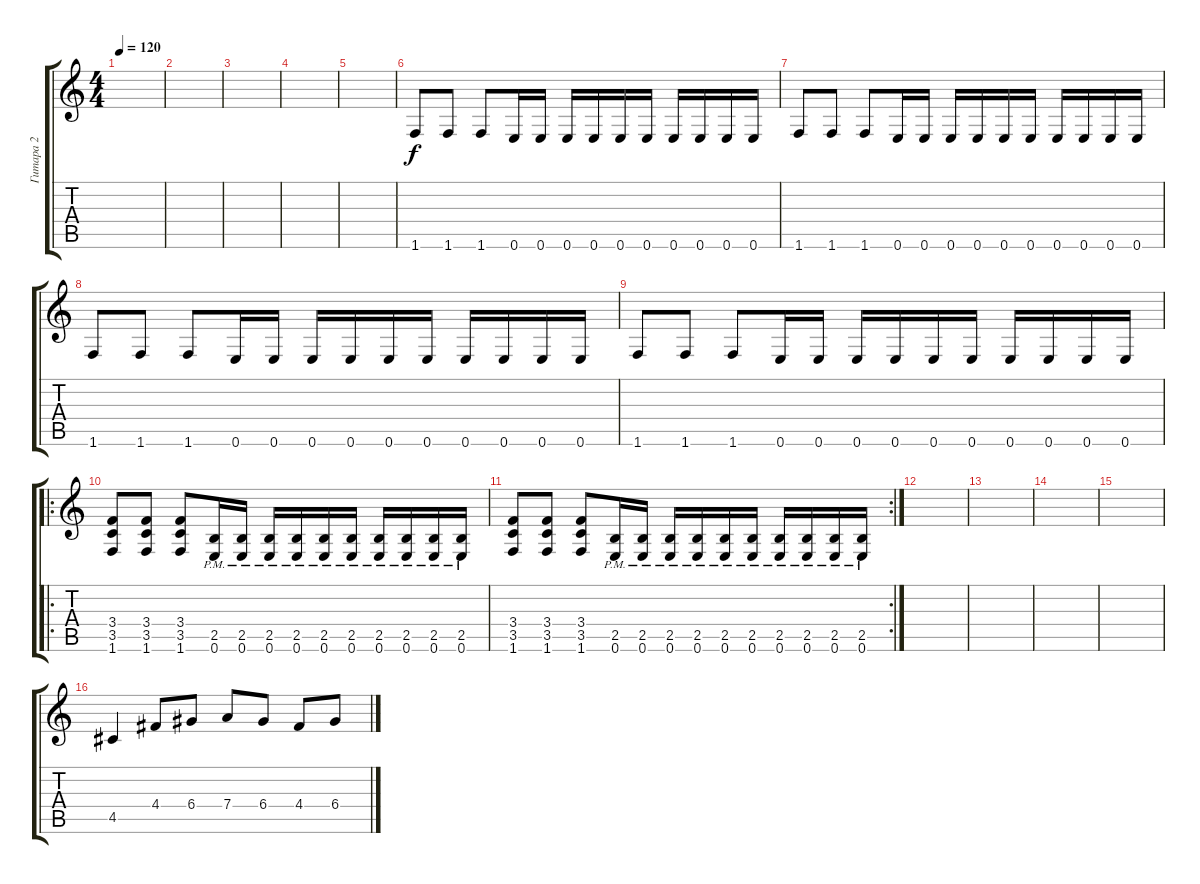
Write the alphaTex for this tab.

\track ("Гитара 2" "Гитара 2") {instrument overdrivenguitar}
\staff {score tabs}
\tuning (E4 B3 G3 D3 A2 E2) {hide}
\ts (4 4)
\tempo 120
\clef g2
\ks c
|
|
|
|
|
1.6.8 1.6.8 1.6.8 0.6.16 0.6.16 0.6.16 0.6.16 0.6.16 0.6.16 0.6.16 0.6.16 0.6.16 0.6.16 |
1.6.8 1.6.8 1.6.8 0.6.16 0.6.16 0.6.16 0.6.16 0.6.16 0.6.16 0.6.16 0.6.16 0.6.16 0.6.16 |
1.6.8 1.6.8 1.6.8 0.6.16 0.6.16 0.6.16 0.6.16 0.6.16 0.6.16 0.6.16 0.6.16 0.6.16 0.6.16 |
1.6.8 1.6.8 1.6.8 0.6.16 0.6.16 0.6.16 0.6.16 0.6.16 0.6.16 0.6.16 0.6.16 0.6.16 0.6.16 |
\ro
(3.4 3.5 1.6).8 (3.4 3.5 1.6).8 (3.4 3.5 1.6).8 (2.5{pm} 0.6{pm}).16 (2.5{pm} 0.6{pm}).16 (2.5{pm} 0.6{pm}).16 (2.5{pm} 0.6{pm}).16 (2.5{pm} 0.6{pm}).16 (2.5{pm} 0.6{pm}).16 (2.5{pm} 0.6{pm}).16 (2.5{pm} 0.6{pm}).16 (2.5{pm} 0.6{pm}).16 (2.5{pm} 0.6{pm}).16 |
\rc 2
(3.4 3.5 1.6).8 (3.4 3.5 1.6).8 (3.4 3.5 1.6).8 (2.5{pm} 0.6{pm}).16 (2.5{pm} 0.6{pm}).16 (2.5{pm} 0.6{pm}).16 (2.5{pm} 0.6{pm}).16 (2.5{pm} 0.6{pm}).16 (2.5{pm} 0.6{pm}).16 (2.5{pm} 0.6{pm}).16 (2.5{pm} 0.6{pm}).16 (2.5{pm} 0.6{pm}).16 (2.5{pm} 0.6{pm}).16 |
|
|
|
|
4.5.4 4.4.8 6.4.8 7.4.8 6.4.8 4.4.8 6.4.8
